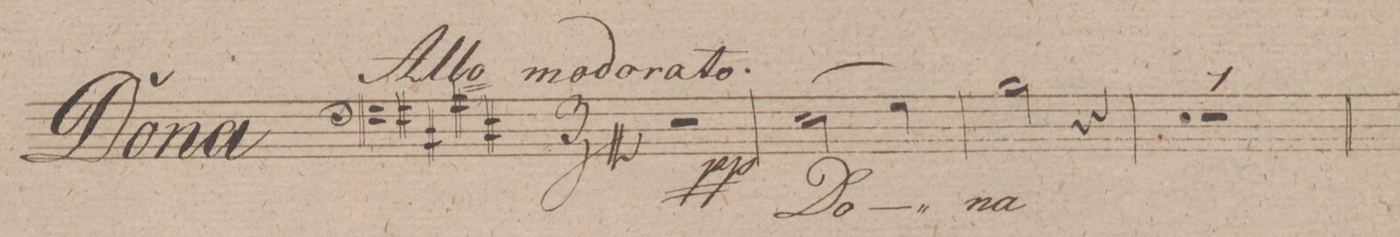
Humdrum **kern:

**kern	**text	**dynam
*I"Basso	*	*
*clefF4	*	*
*k[f#c#g#d#]	*	*
*M3/4	*	*
*all\right	*	*
2.r	.	.
=2	=2	=2
(>2E	Do-	pp
4G#)	.	.
=3	=3	=3
*2\right	*	*
2B	-na,	.
4r	.	.
=4	=4	=4
2.r	.	.
=5	=5	=5
*-	*-	*-
